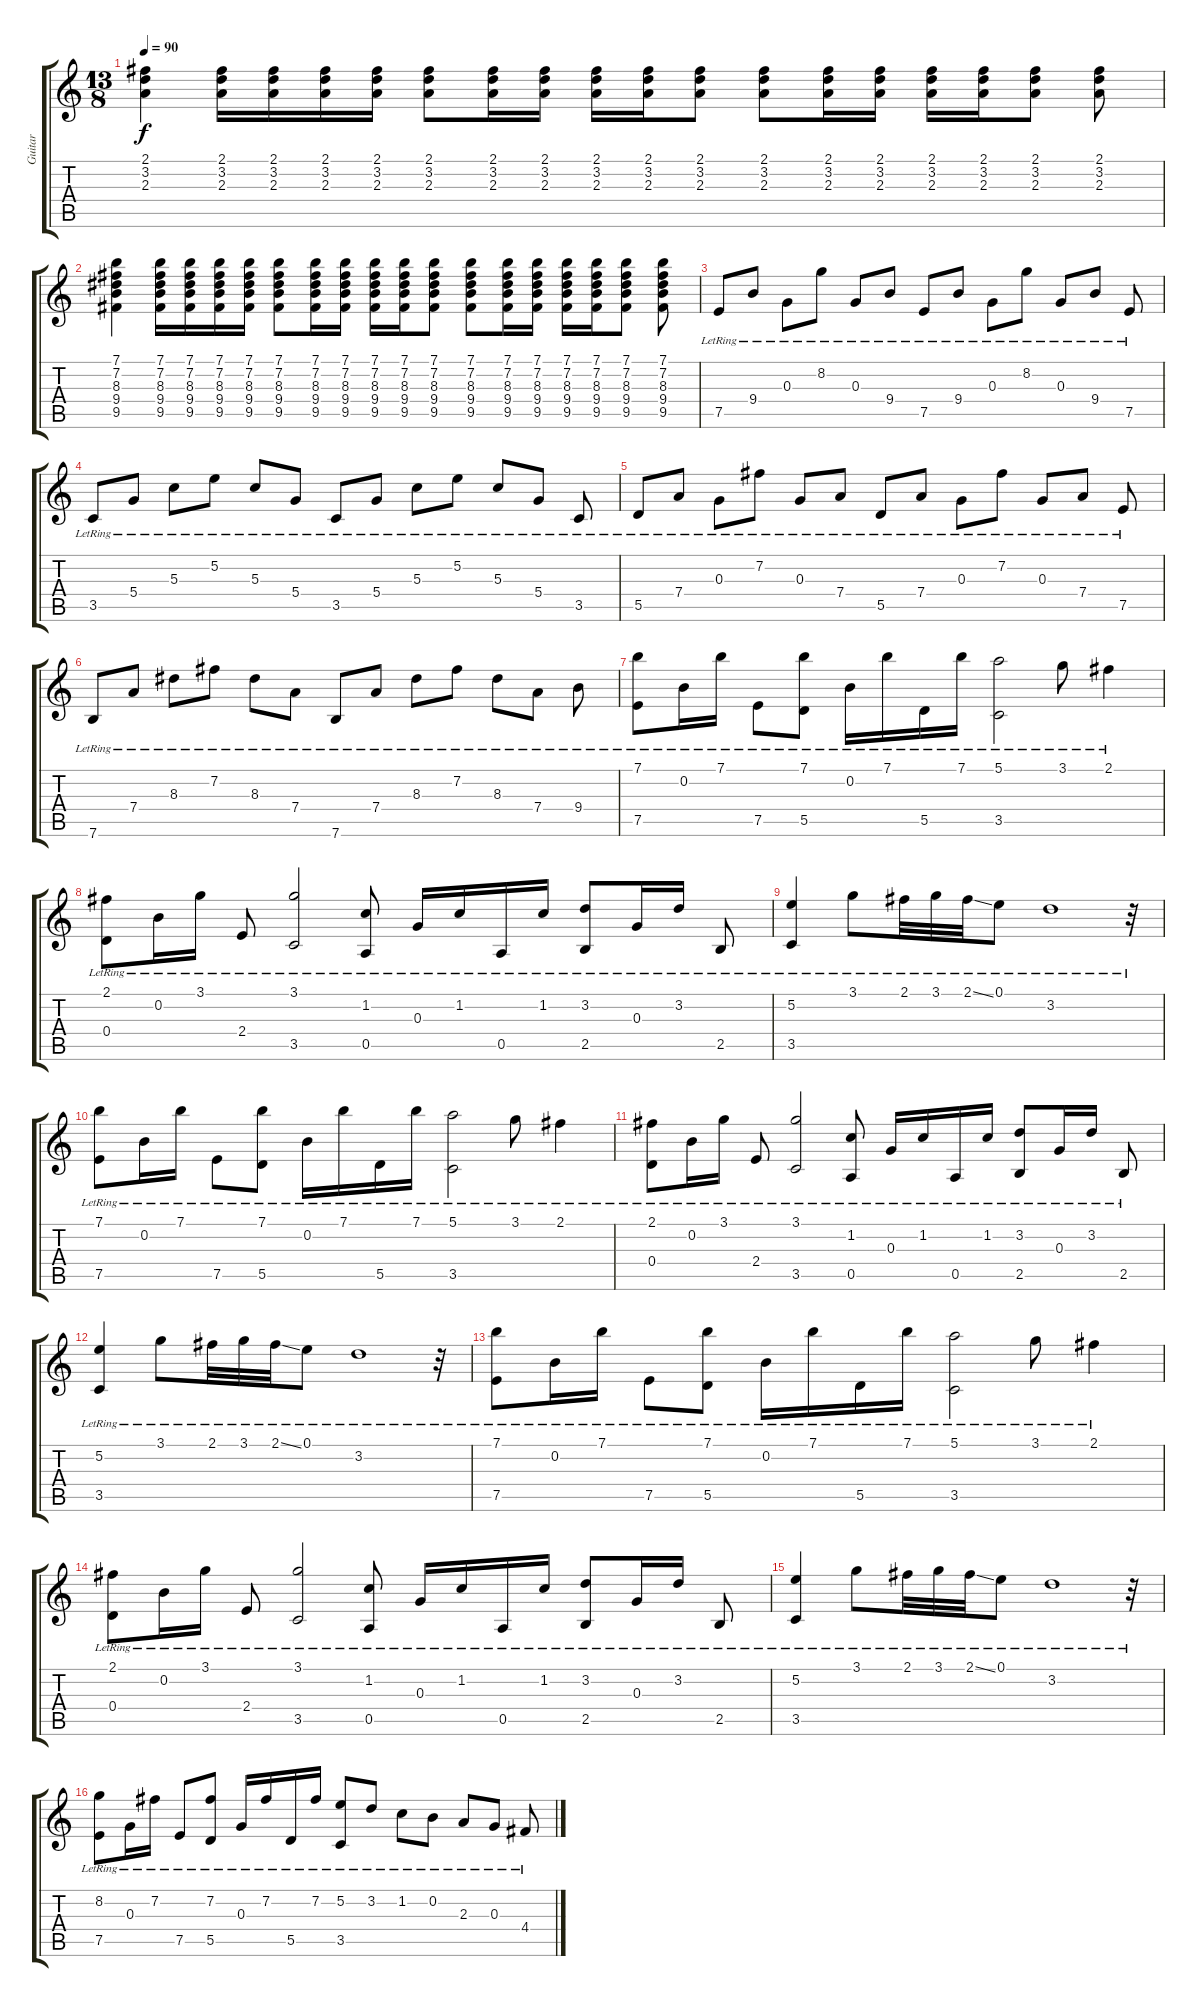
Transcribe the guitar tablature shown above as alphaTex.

\track ("Guitar" "Guitar") {instrument acousticguitarnylon}
\staff {score tabs}
\tuning (E4 B3 G3 D3 A2 E2) {hide}
\ts (13 8)
\tempo 90
\clef g2
\ks c
(2.1 3.2 2.3).4{dy f} (2.1 3.2 2.3).16 (2.1 3.2 2.3).16 (2.1 3.2 2.3).16 (2.1 3.2 2.3).16 (2.1 3.2 2.3).8 (2.1 3.2 2.3).16 (2.1 3.2 2.3).16 (2.1 3.2 2.3).16 (2.1 3.2 2.3).16 (2.1 3.2 2.3).8 (2.1 3.2 2.3).8 (2.1 3.2 2.3).16 (2.1 3.2 2.3).16 (2.1 3.2 2.3).16 (2.1 3.2 2.3).16 (2.1 3.2 2.3).8 (2.1 3.2 2.3).8 |
(7.1 7.2 8.3 9.4 9.5).4 (7.1 7.2 8.3 9.4 9.5).16 (7.1 7.2 8.3 9.4 9.5).16 (7.1 7.2 8.3 9.4 9.5).16 (7.1 7.2 8.3 9.4 9.5).16 (7.1 7.2 8.3 9.4 9.5).8 (7.1 7.2 8.3 9.4 9.5).16 (7.1 7.2 8.3 9.4 9.5).16 (7.1 7.2 8.3 9.4 9.5).16 (7.1 7.2 8.3 9.4 9.5).16 (7.1 7.2 8.3 9.4 9.5).8 (7.1 7.2 8.3 9.4 9.5).8 (7.1 7.2 8.3 9.4 9.5).16 (7.1 7.2 8.3 9.4 9.5).16 (7.1 7.2 8.3 9.4 9.5).16 (7.1 7.2 8.3 9.4 9.5).16 (7.1 7.2 8.3 9.4 9.5).8 (7.1 7.2 8.3 9.4 9.5).8 |
7.5{lr}.8 9.4{lr}.8 0.3{lr}.8 8.2{lr}.8 0.3{lr}.8 9.4{lr}.8 7.5{lr}.8 9.4{lr}.8 0.3{lr}.8 8.2{lr}.8 0.3{lr}.8 9.4{lr}.8 7.5{lr}.8 |
3.5{lr}.8 5.4{lr}.8 5.3{lr}.8 5.2{lr}.8 5.3{lr}.8 5.4{lr}.8 3.5{lr}.8 5.4{lr}.8 5.3{lr}.8 5.2{lr}.8 5.3{lr}.8 5.4{lr}.8 3.5{lr}.8 |
5.5{lr}.8 7.4{lr}.8 0.3{lr}.8 7.2{lr}.8 0.3{lr}.8 7.4{lr}.8 5.5{lr}.8 7.4{lr}.8 0.3{lr}.8 7.2{lr}.8 0.3{lr}.8 7.4{lr}.8 7.5{lr}.8 |
7.6{lr}.8 7.4{lr}.8 8.3{lr}.8 7.2{lr}.8 8.3{lr}.8 7.4{lr}.8 7.6{lr}.8 7.4{lr}.8 8.3{lr}.8 7.2{lr}.8 8.3{lr}.8 7.4{lr}.8 9.4{lr}.8 |
(7.1{lr} 7.5{lr}).8 0.2{lr}.16 7.1{lr}.16 7.5{lr}.8 (7.1{lr} 5.5{lr}).8 0.2{lr}.16 7.1{lr}.16 5.5{lr}.16 7.1{lr}.16 (5.1{lr} 3.5{lr}).2 3.1{lr}.8 2.1{lr}.4 |
(2.1{lr} 0.4{lr}).8 0.2{lr}.16 3.1{lr}.16 2.4{lr}.8 (3.1{lr} 3.5{lr}).2 (1.2{lr} 0.5{lr}).8 0.3{lr}.16 1.2{lr}.16 0.5{lr}.16 1.2{lr}.16 (3.2{lr} 2.5{lr}).8 0.3{lr}.16 3.2{lr}.16 2.5{lr}.8 |
(5.2{lr} 3.5{lr}).4 3.1{lr}.8 2.1{lr}.32 3.1{lr}.32 2.1{ss lr}.32 0.1{lr}.8 3.2{lr}.1 r.32 |
(7.1{lr} 7.5{lr}).8 0.2{lr}.16 7.1{lr}.16 7.5{lr}.8 (7.1{lr} 5.5{lr}).8 0.2{lr}.16 7.1{lr}.16 5.5{lr}.16 7.1{lr}.16 (5.1{lr} 3.5{lr}).2 3.1{lr}.8 2.1{lr}.4 |
(2.1{lr} 0.4{lr}).8 0.2{lr}.16 3.1{lr}.16 2.4{lr}.8 (3.1{lr} 3.5{lr}).2 (1.2{lr} 0.5{lr}).8 0.3{lr}.16 1.2{lr}.16 0.5{lr}.16 1.2{lr}.16 (3.2{lr} 2.5{lr}).8 0.3{lr}.16 3.2{lr}.16 2.5{lr}.8 |
(5.2{lr} 3.5{lr}).4 3.1{lr}.8 2.1{lr}.32 3.1{lr}.32 2.1{ss lr}.32 0.1{lr}.8 3.2{lr}.1 r.32 |
(7.1{lr} 7.5{lr}).8 0.2{lr}.16 7.1{lr}.16 7.5{lr}.8 (7.1{lr} 5.5{lr}).8 0.2{lr}.16 7.1{lr}.16 5.5{lr}.16 7.1{lr}.16 (5.1{lr} 3.5{lr}).2 3.1{lr}.8 2.1{lr}.4 |
(2.1{lr} 0.4{lr}).8 0.2{lr}.16 3.1{lr}.16 2.4{lr}.8 (3.1{lr} 3.5{lr}).2 (1.2{lr} 0.5{lr}).8 0.3{lr}.16 1.2{lr}.16 0.5{lr}.16 1.2{lr}.16 (3.2{lr} 2.5{lr}).8 0.3{lr}.16 3.2{lr}.16 2.5{lr}.8 |
(5.2{lr} 3.5{lr}).4 3.1{lr}.8 2.1{lr}.32 3.1{lr}.32 2.1{ss lr}.32 0.1{lr}.8 3.2{lr}.1 r.32 |
(8.2{lr} 7.5{lr}).8 0.3{lr}.16 7.2{lr}.16 7.5{lr}.8 (7.2{lr} 5.5{lr}).8 0.3{lr}.16 7.2{lr}.16 5.5{lr}.16 7.2{lr}.16 (5.2{lr} 3.5{lr}).8 3.2{lr}.8 1.2{lr}.8 0.2{lr}.8 2.3{lr}.8 0.3{lr}.8 4.4{lr}.8
